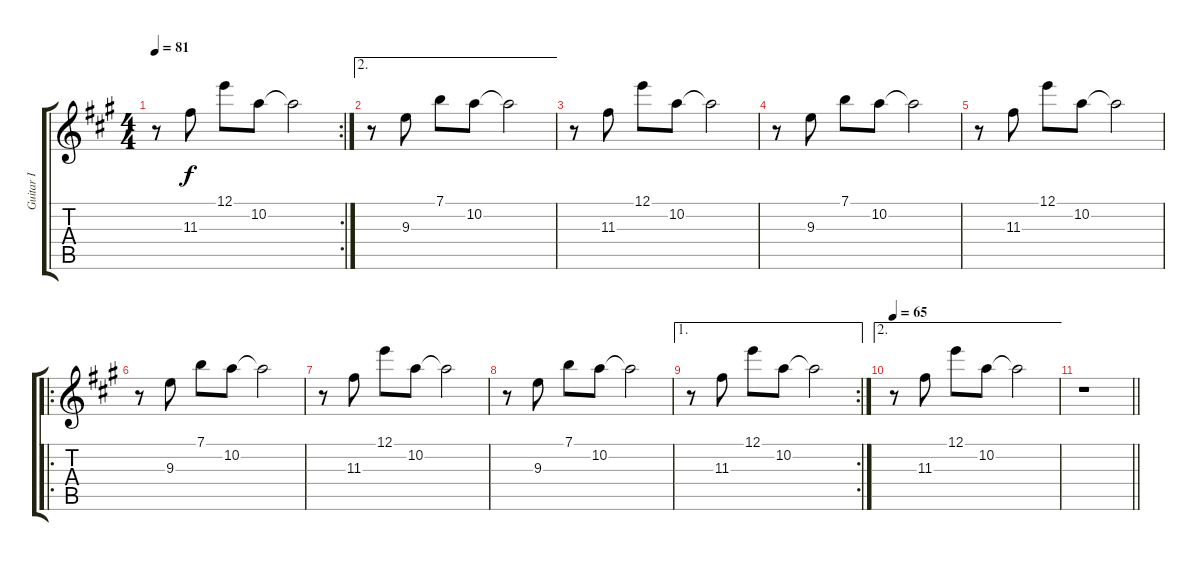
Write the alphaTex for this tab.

\track ("Guitar I" "Guitar I") {instrument overdrivenguitar}
\staff {score tabs}
\tuning (E4 B3 G3 D3 A2 E2) {hide}
\rc 2
\ts (4 4)
\tempo 81
\clef g2
\ks a
r.8{dy f} 11.3.8 12.1.8 10.2.8 10.2{t}.2 |
\ae 2
r.8 9.3.8 7.1.8 10.2.8 10.2{t}.2 |
r.8 11.3.8 12.1.8 10.2.8 10.2{t}.2 |
r.8 9.3.8 7.1.8 10.2.8 10.2{t}.2 |
r.8 11.3.8 12.1.8 10.2.8 10.2{t}.2 |
\ro
r.8 9.3.8 7.1.8 10.2.8 10.2{t}.2 |
r.8 11.3.8 12.1.8 10.2.8 10.2{t}.2 |
r.8 9.3.8 7.1.8 10.2.8 10.2{t}.2 |
\ae 1
\rc 2
r.8 11.3.8 12.1.8 10.2.8 10.2{t}.2 |
\ae 2
\tempo 65
r.8 11.3.8 12.1.8 10.2.8 10.2{t}.2 |
\barLineRight lightlight
r.1
